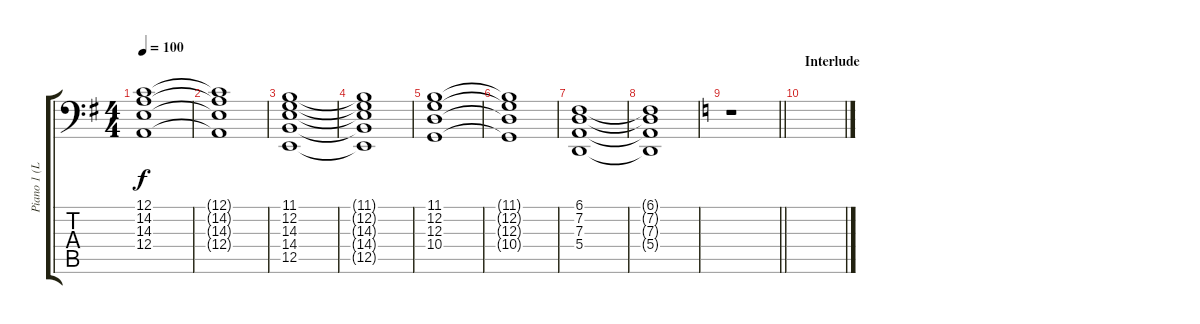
\track ("Piano 1 (Left Hand)" "Piano 1 (L") {instrument brightacousticpiano}
\staff {score tabs}
\tuning (C3 G2 D2 A1 E1 B0) {hide}
\ts (4 4)
\tempo 100
\clef f4
\ks g
(12.1 14.2 14.3 12.4).1{dy f} |
(12.1{t} 14.2{t} 14.3{t} 12.4{t}).1 |
(11.1 12.2 14.3 14.4 12.5).1 |
(11.1{t} 12.2{t} 14.3{t} 14.4{t} 12.5{t}).1 |
(11.1 12.2 12.3 10.4).1 |
(11.1{t} 12.2{t} 12.3{t} 10.4{t}).1 |
(6.1 7.2 7.3 5.4).1 |
(6.1{t} 7.2{t} 7.3{t} 5.4{t}).1 |
\barLineRight lightlight
\ks c
r.1 |
\section ("" "Interlude")
